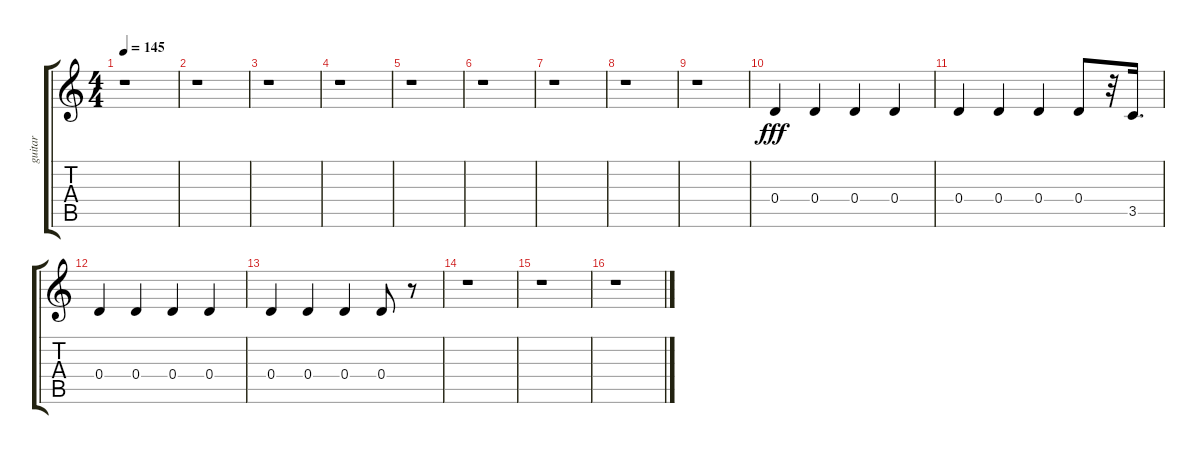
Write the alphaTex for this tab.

\track ("guitar" "guitar") {instrument electricguitarclean}
\staff {score tabs}
\tuning (E4 B3 G3 D3 A2 E2) {hide}
\ts (4 4)
\tempo 145
\clef g2
\ks c
r.1{dy fff} |
r.1 |
r.1 |
r.1 |
r.1 |
r.1 |
r.1 |
r.1 |
r.1 |
0.4.4 0.4.4 0.4.4 0.4.4 |
0.4.4 0.4.4 0.4.4 0.4.8 r.32 3.5.16{d} |
0.4.4 0.4.4 0.4.4 0.4.4 |
0.4.4 0.4.4 0.4.4 0.4.8 r.8 |
r.1 |
r.1 |
r.1
